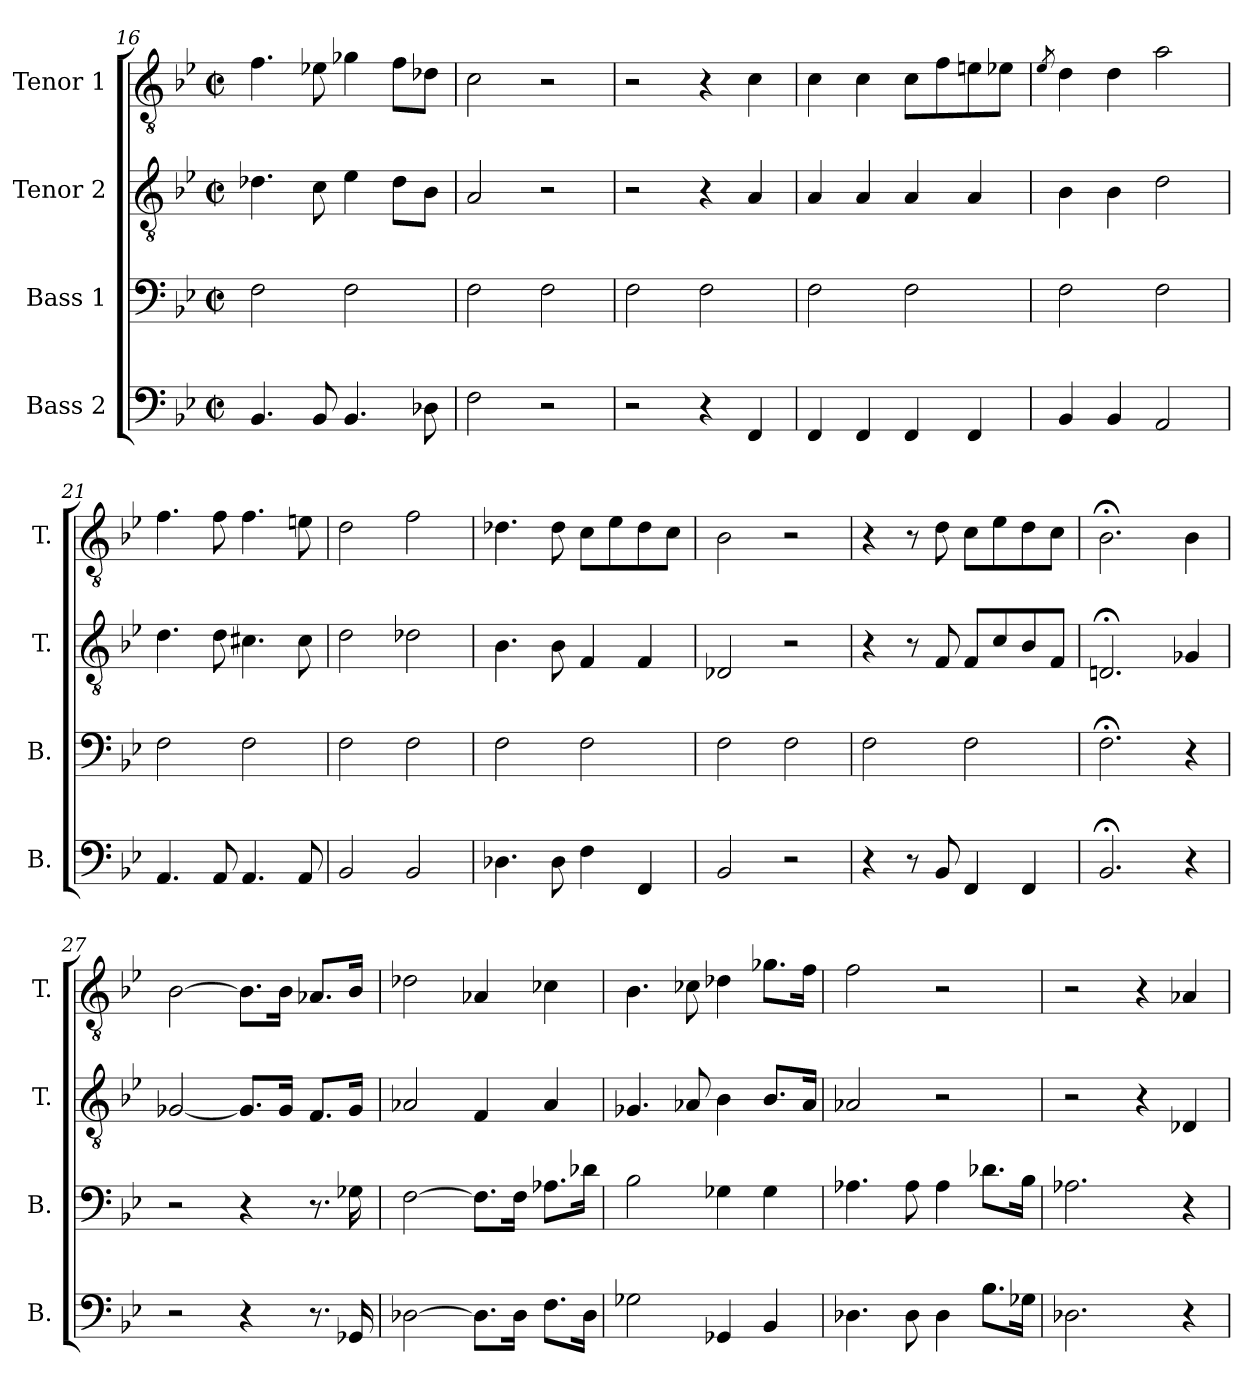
**kern	**kern	**kern	**kern
*part4	*part3	*part2	*part1
*staff4	*staff3	*staff2	*staff1
*I"Bass 2	*I"Bass 1	*I"Tenor 2	*I"Tenor 1
*I'B.	*I'B.	*I'T.	*I'T.
*clefF4	*clefF4	*clefGv2	*clefGv2
*	*	*ITrd7c12	*ITrd7c12
*k[b-e-]	*k[b-e-]	*k[b-e-]	*k[b-e-]
*B-:	*B-:	*B-:	*B-:
*M2/2	*M2/2	*M2/2	*M2/2
*met(c|)	*met(c|)	*met(c|)	*met(c|)
=16	=16	=16	=16
4.BB-i/	2Fi\	4.D-Xi\	4.Fi\
8BB-i/	.	8Ci\	8E-Xi\
4.BB-i/	2Fi\	4E-i\	4G-Xi\
.	.	8D-i\L	8Fi\L
8D-Xi\	.	8BB-i\J	8D-Xi\J
=17	=17	=17	=17
2Fi\	2Fi\	2AAi/	2Ci\
2r	2Fi\	2r	2r
!!LO:LB:g=z
=18	=18	=18	=18
2r	2Fi\	2r	2r
4r	2Fi\	4r	4r
4FFi/	.	4AAi/	4Ci\
=19	=19	=19	=19
4FFi/	2Fi\	4AAi/	4Ci\
4FFi/	.	4AAi/	4Ci\
4FFi/	2Fi\	4AAi/	8Ci\L
.	.	.	8Fi\
4FFi/	.	4AAi/	8Eni\
.	.	.	8E-Xi\J
=20	=20	=20	=20
.	.	.	8qE-i/
4BB-i/	2Fi\	4BB-i\	4Di\
4BB-i/	.	4BB-i\	4Di\
2AAi/	2Fi\	2Di\	2Ai\
=21	=21	=21	=21
4.AAi/	2Fi\	4.Di\	4.Fi\
8AAi/	.	8Di\	8Fi\
4.AAi/	2Fi\	4.C#Xi\	4.Fi\
8AAi/	.	8C#i\	8Eni\
=22	=22	=22	=22
2BB-i/	2Fi\	2Di\	2Di\
2BB-i/	2Fi\	2D-Xi\	2Fi\
=23	=23	=23	=23
4.D-Xi\	2Fi\	4.BB-i\	4.D-Xi\
8D-i\	.	8BB-i\	8D-i\
4Fi\	2Fi\	4FFi/	8Ci\L
.	.	.	8E-i\
4FFi/	.	4FFi/	8D-i\
.	.	.	8Ci\J
!!LO:PB:g=z
=24	=24	=24	=24
2BB-i/	2Fi\	2DD-Xi/	2BB-i\
2r	2Fi\	2r	2r
=25	=25	=25	=25
4r	2Fi\	4r	4r
8r	.	8r	8r
8BB-i/	.	8FFi/	8Di\
4FFi/	2Fi\	8FFi/L	8Ci\L
.	.	8Ci/	8E-i\
4FFi/	.	8BB-i/	8Di\
.	.	8FFi/J	8Ci\J
=26	=26	=26	=26
2.BB-;i/	2.F;i\	2.DDn;i/	2.BB-;i\
4r	4r	4GG-Xi/	4BB-i\
=27	=27	=27	=27
2r	2r	[2GG-Xi/	[2BB-i\
4r	4r	8.GG-i/L]	8.BB-i\L]
.	.	16GG-i/Jk	16BB-i\Jk
8.r	8.r	8.FFi/L	8.AA-Xi/L
16GG-Xi/	16G-Xi\	16GG-i/Jk	16BB-i/Jk
=28	=28	=28	=28
[2D-Xi\	[2Fi\	2AA-Xi/	2D-Xi\
8.D-i\L]	8.Fi\L]	4FFi/	4AA-Xi/
16D-i\Jk	16Fi\Jk	.	.
8.Fi\L	8.A-Xi\L	4AA-i/	4C-Xi\
16D-i\Jk	16d-Xi\Jk	.	.
!!LO:LB:g=z
=29	=29	=29	=29
2G-Xi\	2B-i\	4.GG-Xi/	4.BB-i\
.	.	8AA-Xi/	8C-Xi\
4GG-Xi/	4G-Xi\	4BB-i\	4D-Xi\
4BB-i/	4G-i\	8.BB-i/L	8.G-Xi\L
.	.	16AA-i/Jk	16Fi\Jk
=30	=30	=30	=30
4.D-Xi\	4.A-Xi\	2AA-Xi/	2Fi\
8D-i\	8A-i\	.	.
4D-i\	4A-i\	2r	2r
8.B-i\L	8.d-Xi\L	.	.
16G-Xi\Jk	16B-i\Jk	.	.
=31	=31	=31	=31
2.D-Xi\	2.A-Xi\	2r	2r
.	.	4r	4r
4r	4r	4DD-Xi/	4AA-Xi/
=	=	=	=
*-	*-	*-	*-
